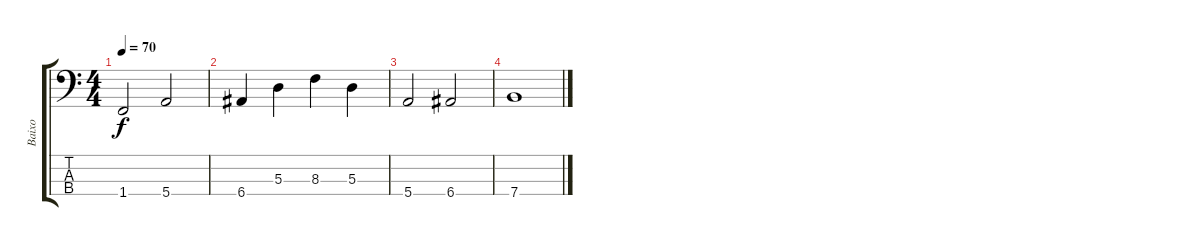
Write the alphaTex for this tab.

\track ("Baixo" "Baixo") {instrument electricbasspick}
\staff {score tabs}
\tuning (G2 D2 A1 E1) {hide}
\ts (4 4)
\tempo 70
\clef f4
\ks c
1.4.2{dy f} 5.4.2 |
6.4.4 5.3.4 8.3.4 5.3.4 |
5.4.2 6.4.2 |
7.4.1
